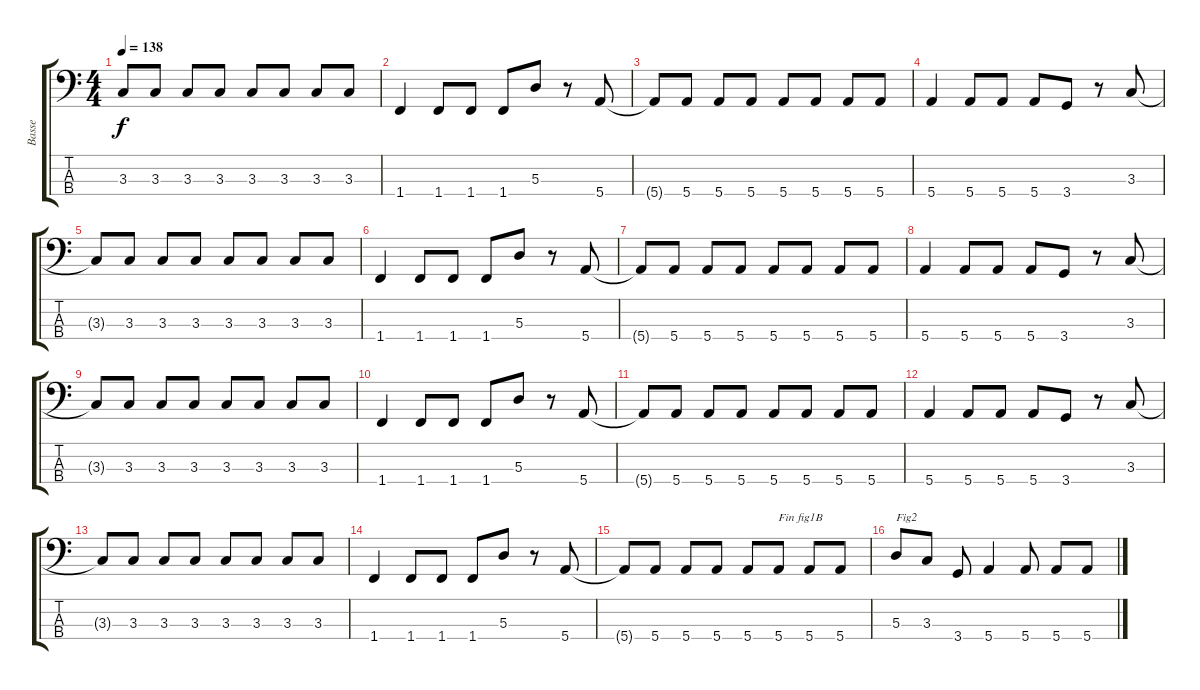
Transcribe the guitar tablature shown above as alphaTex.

\track ("Basse" "Basse") {instrument electricbasspick}
\staff {score tabs}
\tuning (G2 D2 A1 E1) {hide}
\ts (4 4)
\tempo 138
\clef f4
\ks c
3.3{t}.8{dy f} 3.3.8 3.3.8 3.3.8 3.3.8 3.3.8 3.3.8 3.3.8 |
1.4.4 1.4.8 1.4.8 1.4.8 5.3.8 r.8 5.4.8 |
5.4{t}.8 5.4.8 5.4.8 5.4.8 5.4.8 5.4.8 5.4.8 5.4.8 |
5.4.4 5.4.8 5.4.8 5.4.8 3.4.8 r.8 3.3.8 |
3.3{t}.8 3.3.8 3.3.8 3.3.8 3.3.8 3.3.8 3.3.8 3.3.8 |
1.4.4 1.4.8 1.4.8 1.4.8 5.3.8 r.8 5.4.8 |
5.4{t}.8 5.4.8 5.4.8 5.4.8 5.4.8 5.4.8 5.4.8 5.4.8 |
5.4.4 5.4.8 5.4.8 5.4.8 3.4.8 r.8 3.3.8 |
3.3{t}.8 3.3.8 3.3.8 3.3.8 3.3.8 3.3.8 3.3.8 3.3.8 |
1.4.4 1.4.8 1.4.8 1.4.8 5.3.8 r.8 5.4.8 |
5.4{t}.8 5.4.8 5.4.8 5.4.8 5.4.8 5.4.8 5.4.8 5.4.8 |
5.4.4 5.4.8 5.4.8 5.4.8 3.4.8 r.8 3.3.8 |
3.3{t}.8 3.3.8 3.3.8 3.3.8 3.3.8 3.3.8 3.3.8 3.3.8 |
1.4.4 1.4.8 1.4.8 1.4.8 5.3.8 r.8 5.4.8 |
5.4{t}.8 5.4.8 5.4.8 5.4.8 5.4.8 5.4.8{txt "Fin fig1B"} 5.4.8 5.4.8 |
5.3.8{txt "Fig2"} 3.3.8 3.4.8 5.4.4 5.4.8 5.4.8 5.4.8
